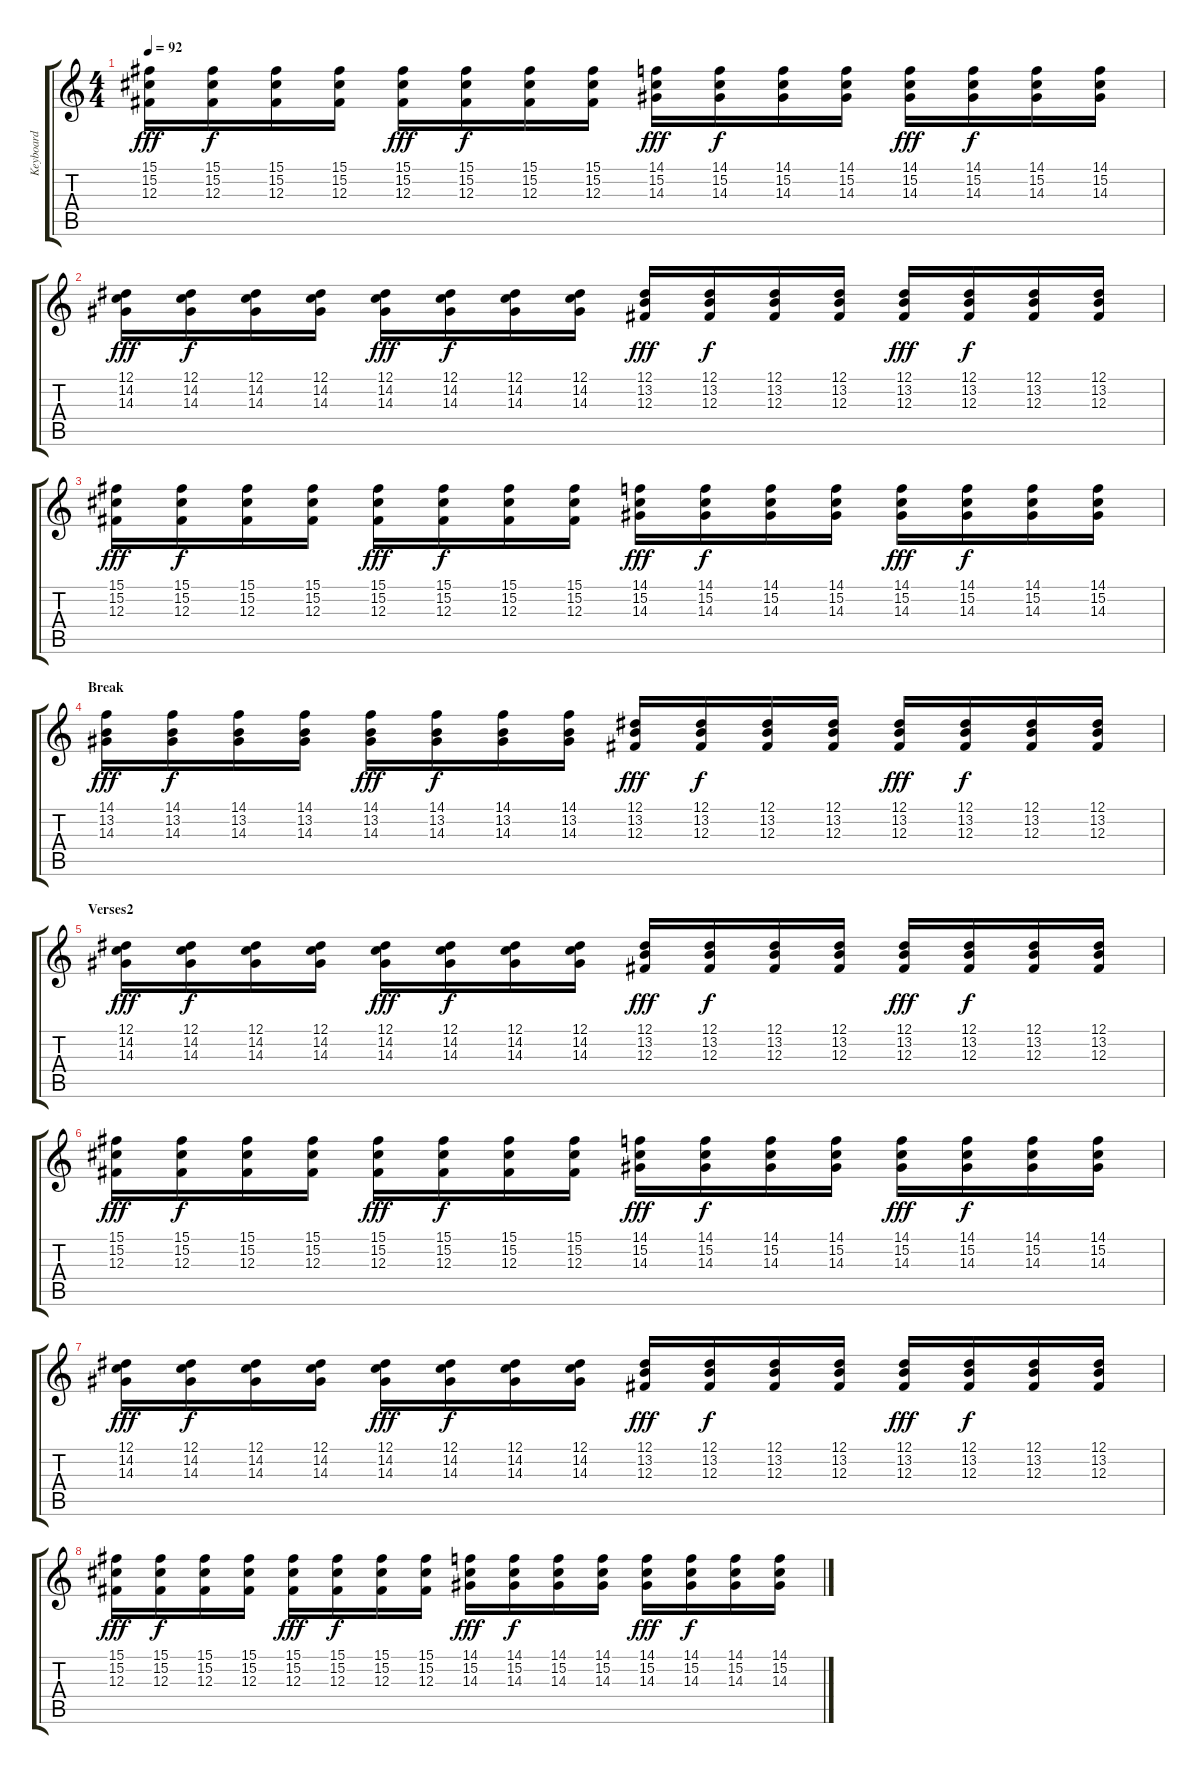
\track ("Keyboard" "Keyboard") {instrument rockorgan}
\staff {score tabs}
\tuning (Eb4 Bb3 Gb3 Db3 Ab2 Eb2) {hide}
\ts (4 4)
\tempo 92
\clef g2
\ks c
(15.1 15.2 12.3).16{dy fff} (15.1 15.2 12.3).16{dy f} (15.1 15.2 12.3).16 (15.1 15.2 12.3).16 (15.1 15.2 12.3).16{dy fff} (15.1 15.2 12.3).16{dy f} (15.1 15.2 12.3).16 (15.1 15.2 12.3).16 (14.1 15.2 14.3).16{dy fff} (14.1 15.2 14.3).16{dy f} (14.1 15.2 14.3).16 (14.1 15.2 14.3).16 (14.1 15.2 14.3).16{dy fff} (14.1 15.2 14.3).16{dy f} (14.1 15.2 14.3).16 (14.1 15.2 14.3).16 |
(12.1 14.2 14.3).16{dy fff} (12.1 14.2 14.3).16{dy f} (12.1 14.2 14.3).16 (12.1 14.2 14.3).16 (12.1 14.2 14.3).16{dy fff} (12.1 14.2 14.3).16{dy f} (12.1 14.2 14.3).16 (12.1 14.2 14.3).16 (12.1 13.2 12.3).16{dy fff} (12.1 13.2 12.3).16{dy f} (12.1 13.2 12.3).16 (12.1 13.2 12.3).16 (12.1 13.2 12.3).16{dy fff} (12.1 13.2 12.3).16{dy f} (12.1 13.2 12.3).16 (12.1 13.2 12.3).16 |
(15.1 15.2 12.3).16{dy fff} (15.1 15.2 12.3).16{dy f} (15.1 15.2 12.3).16 (15.1 15.2 12.3).16 (15.1 15.2 12.3).16{dy fff} (15.1 15.2 12.3).16{dy f} (15.1 15.2 12.3).16 (15.1 15.2 12.3).16 (14.1 15.2 14.3).16{dy fff} (14.1 15.2 14.3).16{dy f} (14.1 15.2 14.3).16 (14.1 15.2 14.3).16 (14.1 15.2 14.3).16{dy fff} (14.1 15.2 14.3).16{dy f} (14.1 15.2 14.3).16 (14.1 15.2 14.3).16 |
\section ("" "Break")
(14.1 13.2 14.3).16{dy fff} (14.1 13.2 14.3).16{dy f} (14.1 13.2 14.3).16 (14.1 13.2 14.3).16 (14.1 13.2 14.3).16{dy fff} (14.1 13.2 14.3).16{dy f} (14.1 13.2 14.3).16 (14.1 13.2 14.3).16 (12.1 13.2 12.3).16{dy fff} (12.1 13.2 12.3).16{dy f} (12.1 13.2 12.3).16 (12.1 13.2 12.3).16 (12.1 13.2 12.3).16{dy fff} (12.1 13.2 12.3).16{dy f} (12.1 13.2 12.3).16 (12.1 13.2 12.3).16 |
\section ("" "Verses2")
(12.1 14.2 14.3).16{dy fff} (12.1 14.2 14.3).16{dy f} (12.1 14.2 14.3).16 (12.1 14.2 14.3).16 (12.1 14.2 14.3).16{dy fff} (12.1 14.2 14.3).16{dy f} (12.1 14.2 14.3).16 (12.1 14.2 14.3).16 (12.1 13.2 12.3).16{dy fff} (12.1 13.2 12.3).16{dy f} (12.1 13.2 12.3).16 (12.1 13.2 12.3).16 (12.1 13.2 12.3).16{dy fff} (12.1 13.2 12.3).16{dy f} (12.1 13.2 12.3).16 (12.1 13.2 12.3).16 |
(15.1 15.2 12.3).16{dy fff} (15.1 15.2 12.3).16{dy f} (15.1 15.2 12.3).16 (15.1 15.2 12.3).16 (15.1 15.2 12.3).16{dy fff} (15.1 15.2 12.3).16{dy f} (15.1 15.2 12.3).16 (15.1 15.2 12.3).16 (14.1 15.2 14.3).16{dy fff} (14.1 15.2 14.3).16{dy f} (14.1 15.2 14.3).16 (14.1 15.2 14.3).16 (14.1 15.2 14.3).16{dy fff} (14.1 15.2 14.3).16{dy f} (14.1 15.2 14.3).16 (14.1 15.2 14.3).16 |
(12.1 14.2 14.3).16{dy fff} (12.1 14.2 14.3).16{dy f} (12.1 14.2 14.3).16 (12.1 14.2 14.3).16 (12.1 14.2 14.3).16{dy fff} (12.1 14.2 14.3).16{dy f} (12.1 14.2 14.3).16 (12.1 14.2 14.3).16 (12.1 13.2 12.3).16{dy fff} (12.1 13.2 12.3).16{dy f} (12.1 13.2 12.3).16 (12.1 13.2 12.3).16 (12.1 13.2 12.3).16{dy fff} (12.1 13.2 12.3).16{dy f} (12.1 13.2 12.3).16 (12.1 13.2 12.3).16 |
(15.1 15.2 12.3).16{dy fff} (15.1 15.2 12.3).16{dy f} (15.1 15.2 12.3).16 (15.1 15.2 12.3).16 (15.1 15.2 12.3).16{dy fff} (15.1 15.2 12.3).16{dy f} (15.1 15.2 12.3).16 (15.1 15.2 12.3).16 (14.1 15.2 14.3).16{dy fff} (14.1 15.2 14.3).16{dy f} (14.1 15.2 14.3).16 (14.1 15.2 14.3).16 (14.1 15.2 14.3).16{dy fff} (14.1 15.2 14.3).16{dy f} (14.1 15.2 14.3).16 (14.1 15.2 14.3).16
